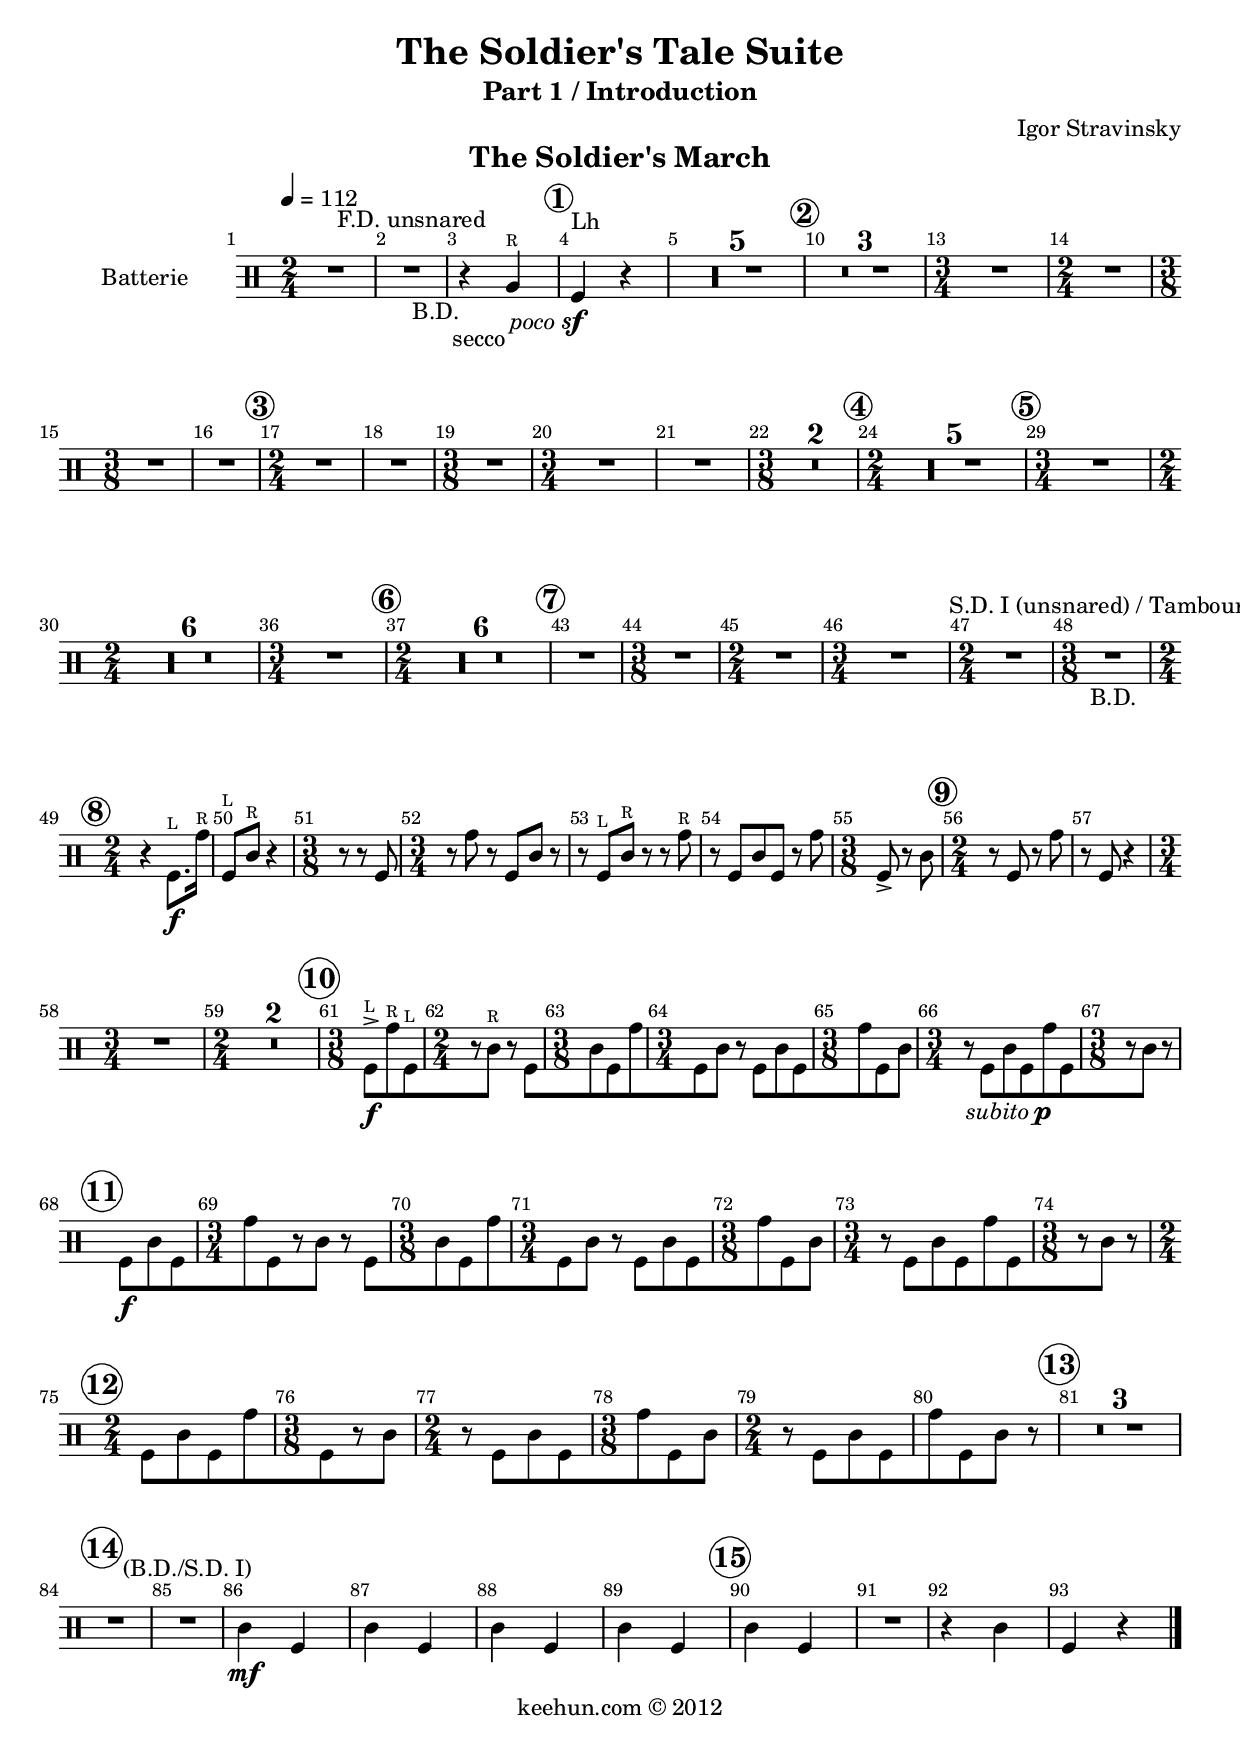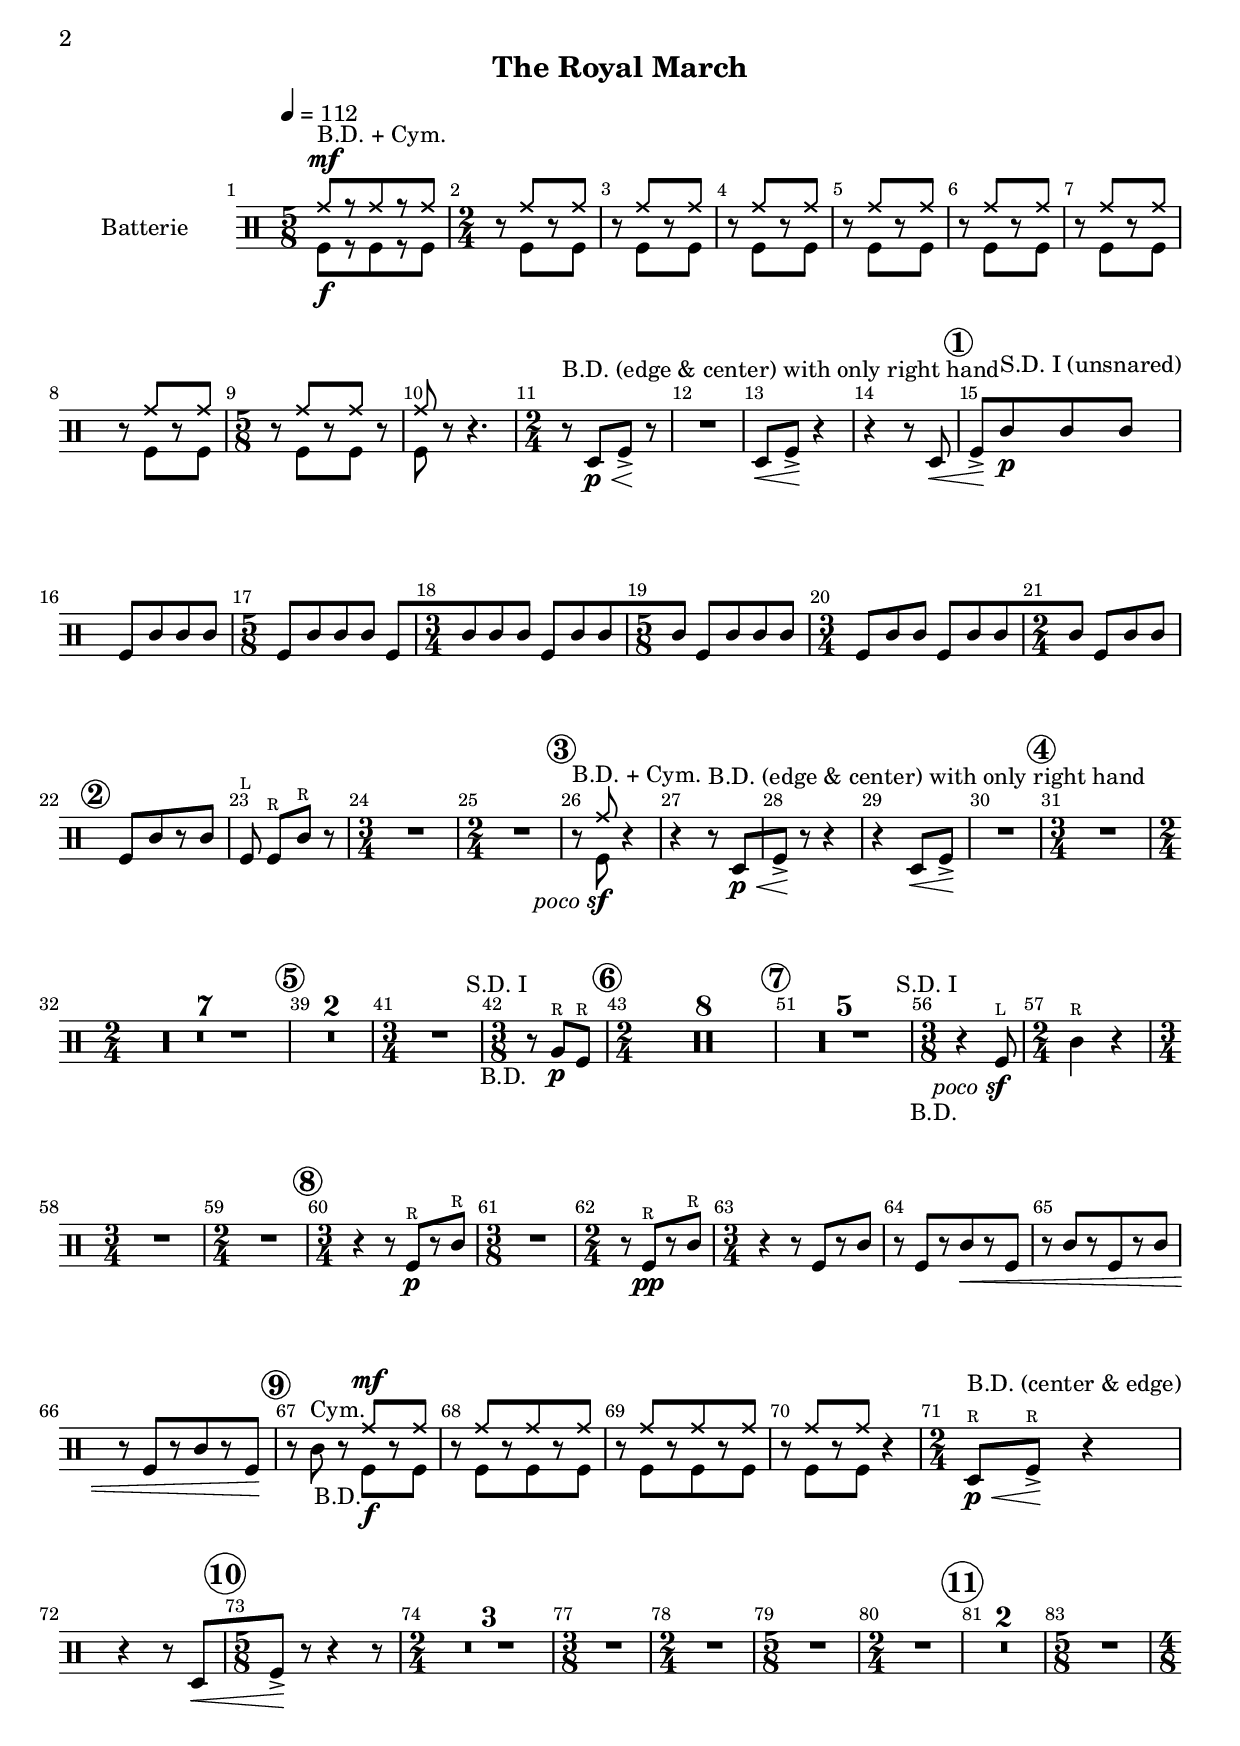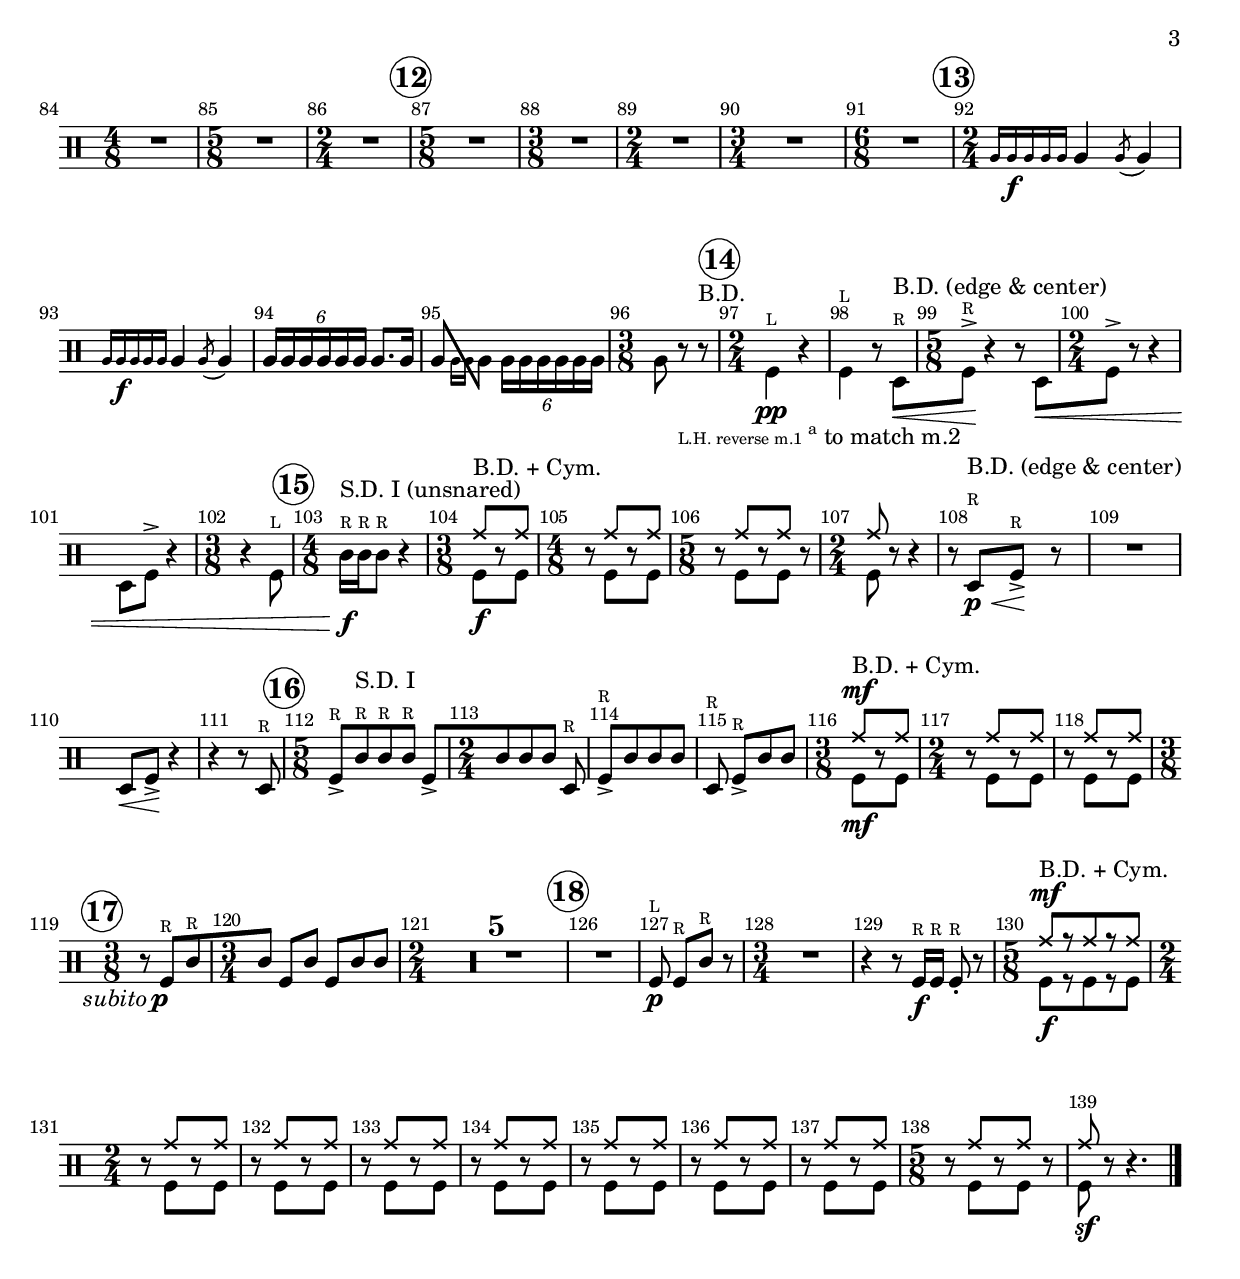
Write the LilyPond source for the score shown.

\version "2.17.0"
\include "../functions.ly"

\header {
	title = "The Soldier's Tale Suite"
	subtitle = "Part 1 / Introduction"
	composer = "Igor Stravinsky"
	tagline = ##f
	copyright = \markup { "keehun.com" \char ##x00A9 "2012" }
}

#(set-global-staff-size 20)

\paper {
	system-system-spacing #'basic-distance = #21
	between-system-padding = #20
	score-system-spacing = #20
	
% 	system-separator-markup = \slashSeparator
	indent = 3\cm
	
	scoreTitleMarkup = \markup {
	      \fill-line {
	        \null
	        \fontsize #2 \bold \fromproperty #'header:piece
	        \fromproperty #'header:opus
		}
	}
}

topPercStyle = { 
   \override NoteHead #'style = #'cross 
   \override NoteHead #'color = #black 
   \override Stem #'color = #black 
   \override Flag #'color = #black
   \override Beam #'color = #black
} 

normalPercStyle = { 
   \override NoteHead #'style = #'default 
   \override NoteHead #'color = #black 
   \override Stem #'color = #black 
   \override Flag #'color = #black
   \override Beam #'color = #black
}

% pocoSF = \markup { \right-align {poco \dynamic sf FIX THIS} }
pocosf = #(make-attr-dynamic-script "poco" "sf" "")

subitoP = #(make-attr-dynamic-script "subito" "p" "")

Lh = \markup{\teeny "L"}
Rh = \markup{\teeny "R"}

percussionMarch = { 
	\tempo 4 = 112
	R2 |
	R2^ "F.D. unsnared" |
	r4_\markup{\right-align{"B.D."}} a4^\Rh_\markup{\right-align{"secco"}} |											\mark \default 			% Rehearsal No. 1
	f4^Lh_\pocosf r4 |
	R2*5 |																		\mark \default			% Rehearsal No. 2
	R2*3 |
	\time 3/4
	R2. |
	\time 2/4
	R2
	\time 3/8
	R4. |
	R4. |																		\mark \default			% Rehearsal No. 3
	\time 2/4
	R2 |
	R2 |
	\time 3/8
	R4. |
	\time 3/4
	R4*3 |
	R4*3 |
	\time 3/8
	R4.*2 |																		\mark \default			% Rehearsal No. 4
	\time 2/4
	R2*5 |																		\mark \default			% Rehearsal No. 5
	\time 3/4
	R2. |
	\time 2/4
	R2*6 |
	\time 3/4
	R2. |																		\mark \default			% Rehearsal No. 6
	\time 2/4
	R2*6 |																		\mark \default			% Rehearsal No. 7
	R2 |
	\time 3/8
	R4. |
	\time 2/4
	R2 |
	\time 3/4
	R2. |
	\time 2/4
	R2 |
	\time 3/8
	R4.^\markup{"S.D. I (unsnared) / Tambourine"}_\markup{"B.D."} |				\mark \default			% Rehearsal No. 8
	\time 2/4
	r4 f8._\f^\Lh g'16^\Rh |
	f8^\Lh c'^\Rh r4 |
	\time 3/8
	r8 r8 f8 |
	\time 3/4
	r8 g' r f c' r |
	r8 f^\Lh c'^\Rh r8 r8 g'^\Rh |
	r8 f c' f r g' |
	\time 3/8
	f-> r8 c' |																	\mark \default			% Rehearsal No. 9
	\time 2/4
	r8 f r g' |
	r f r4 |
	\time 3/4
	R2. |
	\time 2/4
	R2 * 2 |																	\mark \default			% Rehearsal No. 10
	\time 3/8
	f8->^\Lh-\f_[ g'^\Rh f^\Lh |
	\time 2/4
	r8 c'^\Rh] r8 f_[ |
	\time 3/8
	c' f g' |
	\time 3/4
	f c'] r f_[ c' f |
	\time 3/8
	g' f c'] |
	\time 3/4
	r8 f_[ c' f g'-\subitoP f |
	\time 3/8
	r c' ] r |																	\mark \default			% Rehearsal No. 11
	f-\f_[ c' f |
	\time 3/4
	g' f r c' ] r f_[ |
	\time 3/8
	c' f g' |
	\time 3/4
	f c'] r  f _[c' f |
	\time 3/8
	g' f c'] |
	\time 3/4
	r f_[ c' f g' f |
	\time 3/8
	r c'] r 					\break |												\mark \default			% Rehearsal No. 12
	\time 2/4
	f_[ c' f g' |
	\time 3/8
	f r c'] |
	\time 2/4
	r f_[ c' f |
	\time 3/8
	g' f c'] |
	\time 2/4
	r f_[ c' f |
	g' f c'] r8 |																\mark \default			% Rehearsal No. 13
	R2 * 3 |																	\mark \default			% Rehearsal No. 14
	R2 |
	R2^\markup{"(B.D./S.D. I)"} |
	c'4-\mf f |
	c' f |
	c' f |
	c' f |																		\mark \default			% Rehearsal No. 15
	c' f |
	R2 |
	r4 c' |
	f r4 \bar "|."
}

percussionRoyal = { 
	\tempo 4 = 112
	\time 5/8
	<<
		{
			\voiceOne
			\topPercStyle
			g'8^\markup{"B.D. + Cym."}^\mf[ r8 g' r8 g'] |
			\time 2/4
			s8 g'8[ s8 g'8] |
			s8 g'8[ s8 g'8] |
			s8 g'8[ s8 g'8] |
			s8 g'8[ s8 g'8] |
			s8 g'8[ s8 g'8] |
			s8 g'8[ s8 g'8] |
			s8 g'8[ s8 g'8] |% 														\mark \default		% Rehearsal No. 1
			\time 5/8
			s8 g'8[ s8 g'8] s8
			g'8 s8 s8 s4 |
		}
		\new Voice {
			\voiceTwo
			\normalPercStyle
			f8\f[ r8 f r8 f] |
			c'8\rest f8[ c'8\rest f8] |
			c'8\rest f8[ c'8\rest f8] |
			c'8\rest f8[ c'8\rest f8] |
			c'8\rest f8[ c'8\rest f8] |
			c'8\rest f8[ c'8\rest f8] |
			c'8\rest f8[ c'8\rest f8] |
			c'8\rest f8[ c'8\rest f8] | 		% 									\mark \default		% Rehearsal No. 1
			\time 5/8
			c'8\rest f8[ c'8\rest f8] c'8\rest |
			f8 c'8\rest c'4.\rest |
		}
	>>
	\oneVoice
	\time 2/4
	\normalPercStyle
	r8^\markup{"B.D. (edge & center) with only right hand"} d8\p\<[ f->\!] r8 |
	R2 |
	d8\<[ f->\!] r4 |
	r4 r8 d8\< |												\mark \default		% Rehearsal No. 2
	f8->\![ c'8\p^\markup{"S.D. I (unsnared)"} c' c'] |
	f8[ c'8 c' c'] |
	\time 5/8
	f8[ c'8 c' c'] f8[ |
	\time 3/4
	c'8 c' c'] f8[ c'8 c' |
	\time 5/8
	c'] f8[ c'8 c' c'] |
	\time 3/4
	f8[ c'8 c' ] f8[ c'8 c' |
	\time 2/4
	c'] f8[ c'8 c' ] |											\mark \default 		% Rehearsal No. 3
	f8[ c'8 r8 c' ] |
	f8^\Lh f8^\Rh[ c'^\Rh ] r8 |
	\time 3/4
	R2. |
	\time 2/4
	R2 |														\mark \default		% Rehearsal No. 4
	<<
		{
			\voiceOne
			\topPercStyle
			s8^\markup{"B.D. + Cym."} g'8 s4 |
		}
		\new Voice {
			\voiceTwo
			\normalPercStyle
			c'8\rest f8\pocosf c'4\rest |
		}
	>>
	\oneVoice
	\normalPercStyle
	r4 r8^\markup{"B.D. (edge & center) with only right hand"} d[\p\< |
	f8->\!] r8 r4 |
	r4 d8[\< f->\!] |
	R2 |														\mark \default		% Rehearsal No. 5
	\time 3/4
	R2. |
	\time 2/4
	R2 *7 |														\mark \default		% Rehearsal No. 6
	R2 * 2|
	\time 3/4
	R2. |
	\time 3/8
	r8^\markup{\right-align{"S.D. I"}}_\markup{\right-align{"B.D."}} a8\p[^\Rh f^\Rh] |				\mark \default		% Rehearsal No. 7
	\time 2/4
	R2 * 8|														\mark \default		% Rehearsal No. 8
	R2 * 5|
	\time 3/8
	r4^\markup{\right-align{"S.D. I"}}_\markup{\right-align{"B.D."}} f8-\pocosf^\Lh |
	\time 2/4
	c'4^\Rh r4 |
	\time 3/4
	R2. |
	\time 2/4
	R2 |														\mark \default		% Rehearsal No. 9
	\time 3/4
	r4 r8 f8\p^\Rh[ r c'^\Rh] |
	\time 3/8
	R4. |
	\time 2/4
	r8 f\pp^\Rh[ r c'^\Rh] |
	\time 3/4
	r4 r8 f[ r c'] |
	r8 f[ r c'\< r f] |
	r8 c'[ r f r c'] |
	r8 f[ r c' r f\!] |											\mark \default		% Rehearsal No. 10
	r8 c' r8^\markup{\center-align{"Cym."}}_\markup{\center-align{"B.D."}}
	
	<<
		{
			\voiceOne
			\topPercStyle
			g'8^\mf [s8 g'8] |
			s8 g'8[ s8 g'8 s8 g'8] |
			s8 g'8[ s8 g'8 s8 g'8] |
			s8 g'8[ s8 g'8] s4 |
		}
		\new Voice {
			\voiceTwo
			\normalPercStyle
			f8_\f [c'8\rest f8] |
			c'8\rest f8[ c'8\rest f8 c'8\rest f8] |
			c'8\rest f8[ c'8\rest f8 c'8\rest f8] |
			c'8\rest f8[ c'8\rest f8] c'4\rest] |
		}
	>>
	\oneVoice
	\normalPercStyle
	\time 2/4
	d8\p\<^\markup{\column{"B.D. (center & edge)" \line {\Rh}}} f\!->^\Rh r4 |
	r4 r8 d\<[ |												\mark \default		% Rehearsal No. 11
	\time 5/8
	 f8->\! ] r8 r4 r8 |
	\time 2/4
	R2 * 3|
	\time 3/8
	R4. |
	\time 2/4
	R2 |
	\time 5/8
	R1 * 5/8
	\time 2/4
	R2 |														\mark \default		% Rehearsal No. 12
	R2 * 2|
	\time 5/8
	R1 * 5/8 |
	\time 4/8
	R2 |
	\time 5/8
	R1 * 5/8 |
	\time 2/4
	R2 |														\mark \default		% Rehearsal No. 13
	\time 5/8
	R1 * 5/8 |
	\time 3/8
	R4. |
	\time 2/4
	R2 |
	\time 3/4
	R2. |
	\time 6/8
	R2. |														\mark \default		% Rehearsal No. 14
	\time 2/4
% 	\grace {a16[ a\f^\markup{"F.D. (snared)"} a a a]} a4 \acciaccatura {a8} a4 |
% 	\grace {a16[ a\f^\markup{"F.D. (snared)"} a a a]} a4 \acciaccatura {a8} a4 |
% 	\grace {\times 4/5{a16[ a\f a a a]}} a4 a4 |
% 	\grace {a16[ a\f^\markup{"F.D. (snared)"} a a a]} a4 a4 |

	\grace {a16[ a\f a a a]} a4 \acciaccatura {a8} a4 |
	\grace {a16[ a\f a a a]} a4 \acciaccatura {a8} a4 |

	\times 4/6 {a16 [ a a a a a]} a8. a16 |
	a8[ \grace { \stemDown a16[ a]} a8 ] \times 4/6 {a16 [ a a a a a]} |
	\time 3/8
	a8 r8_\markup{\teeny "L.H. reverse m.1" \super {"a"} to match m.2} r8^\markup{"B.D."} |		\mark \default		% Rehearsal No. 15
	\time 2/4
	f4\pp^\Lh r4 |
	f4^\Lh r8 d\<^\markup{\column{"B.D. (edge & center)" \line {\Rh}}}[
	\time 5/8
	f->\!^\Rh] r4 r8 d\<[ |
	\time 2/4
	f->] r8 r4 |
	d8 f-> r4 |
	\time 3/8
	r4 f8^\Lh |													\mark \default		% Rehearsal No. 16
	\time 4/8
	c'16\f^\markup{\column {"S.D. I (unsnared)" \line {\Rh}}} c'^\Rh c'8^\Rh r4 |
	\time 3/8
	<<
		{
			\voiceOne
			\topPercStyle
			g'8^\markup{"B.D. + Cym."} [s8 g'8] |
			\time 4/8
			s8 g'8[ s8 g'8] |
			\time 5/8
			s8 g'8[ s8 g'8 s8] |
			\time 2/4
			g'8 s8 s4 |
		}
		\new Voice {
			\voiceTwo
			\normalPercStyle
			f8_\f [c'8\rest f8] |
			\time 4/8
			c'8\rest f8[ c'8\rest f8] |
			\time 5/8
			c'8\rest f8[ c'8\rest f8] c'8\rest |
			\time 2/4
			f8] c'8\rest c'4\rest |
		}
	>>
	\oneVoice
	\normalPercStyle
	
	r8 d\p\<^\markup{\column {"B.D. (edge & center)" \line {\Rh}}}[ f->\!^\Rh] r8 |
	R2 |
	d8\<[ f->\!] r4 |
	r4 r8 d^\Rh |											\mark \default		% Rehearsal No. 17
	\time 5/8
	f8->[^\Rh c'^\markup{\column{"S.D. I" \line {\Rh}}} c'^\Rh c'^\Rh] f->[  |
	\time 2/4
	c' c' c'] d^\Rh |
	f8->[^\Rh c' c' c'] |
	d^\Rh f->^\Rh[ c' c']
	\time 3/8
	<<
		{
			\voiceOne
			\topPercStyle
			g'8^\markup{"B.D. + Cym."}^\mf [s8 g'8] |
			\time 2/4
			s8 g'8[ s8 g'8] |
			s8 g'8[ s8 g'8] |
		}
		\new Voice {
			\voiceTwo
			\normalPercStyle
			f8_\mf [c'8\rest f8] |
			\time 2/4
			c'8\rest f8[ c'8\rest f8] |
			c'8\rest f8[ c'8\rest f8] |
		}
	>>
	\oneVoice
	\normalPercStyle
															\mark \default		% Rehearsal No. 18
	\time 3/8
	r8 f\subitoP^\Rh[ c'^\Rh |
	\time 3/4
	c'] f[ c'] f[ c' c'] |
	\time 2/4
	R2 * 5|													\mark \default		% Rehearsal No. 19
	R2 |
	f8^\Lh\p f8^\Rh[ c'8^\Rh] r8 |
	\time 3/4
	R2. |
	r4 r8 f16^\Rh\f f16^\Rh f8-.^\Rh r8 |
	\time 5/8
	<<
		{
			\voiceOne
			\topPercStyle
			g'8^\markup{"B.D. + Cym."}^\mf[ r8 g' r8 g'] |
			\time 2/4
			s8 g'8[ s8 g'8] |
			s8 g'8[ s8 g'8] |
			s8 g'8[ s8 g'8] |
			s8 g'8[ s8 g'8] |
			s8 g'8[ s8 g'8] |
			s8 g'8[ s8 g'8] |
			s8 g'8[ s8 g'8] |
			\time 5/8
			s8 g'8[ s8 g'8] s8
			g'8 s8 s8 s4 |
		}
		\new Voice {
			\voiceTwo
			\normalPercStyle
			f8\f[ r8 f r8 f] |
			c'8\rest f8[ c'8\rest f8] |
			c'8\rest f8[ c'8\rest f8] |
			c'8\rest f8[ c'8\rest f8] |
			c'8\rest f8[ c'8\rest f8] |
			c'8\rest f8[ c'8\rest f8] |
			c'8\rest f8[ c'8\rest f8] |
			c'8\rest f8[ c'8\rest f8] |
			\time 5/8
			c'8\rest f8[ c'8\rest f8] c'8\rest |
			f8\sf c'8\rest c'4.\rest |
		}
	>>
	\oneVoice
	\bar "|."
}


\book {
	\score {
		<<
				\new Staff = "percussion" {
					\relative c' {

						\override Score.BarNumber #'break-visibility = #'#(#f #t #t)
						\set Score.barNumberVisibility = #(every-nth-bar-number-visible 1)
						\set Score.markFormatter  = #format-mark-circle-numbers
						\set Staff.instrumentName = \markup \right-column {"Batterie"}
% 						\set Staff.shortInstrumentName = #"Cb."
						\set Staff.midiInstrument = #"percussion"
						#(set-accidental-style 'modern-cautionary)

						\transposition c

						\compressFullBarRests

						\clef percussion
						\key a \minor
						\time 2/4

						\transpose c c \percussionMarch
					}
				}
		>>
		\header {
			piece = "The Soldier's March"
		}
	}
	\score {
		<<
			\new Staff = "percussion" {
				\relative c {

					\override Score.BarNumber #'break-visibility = #'#(#f #t #t)
					\override Hairpin #'to-barline = ##f
					\set Score.barNumberVisibility = #(every-nth-bar-number-visible 1)
					\set Score.markFormatter  = #format-mark-circle-numbers
					\set Staff.instrumentName = \markup \right-column {"Batterie"}
% 					\set Staff.shortInstrumentName = #"Bat."
					\set Staff.midiInstrument = #"percussion"
					#(set-accidental-style 'modern-cautionary)

					\transposition c
					
					\compressFullBarRests

					\clef percussion
					\key c \major
					\time 5/8

		% 			\transpose c' a \trumpetMarch
					\transpose c c \percussionRoyal
				}
			}
		>>
		\header {
			piece = "The Royal March"
		}
	}
}